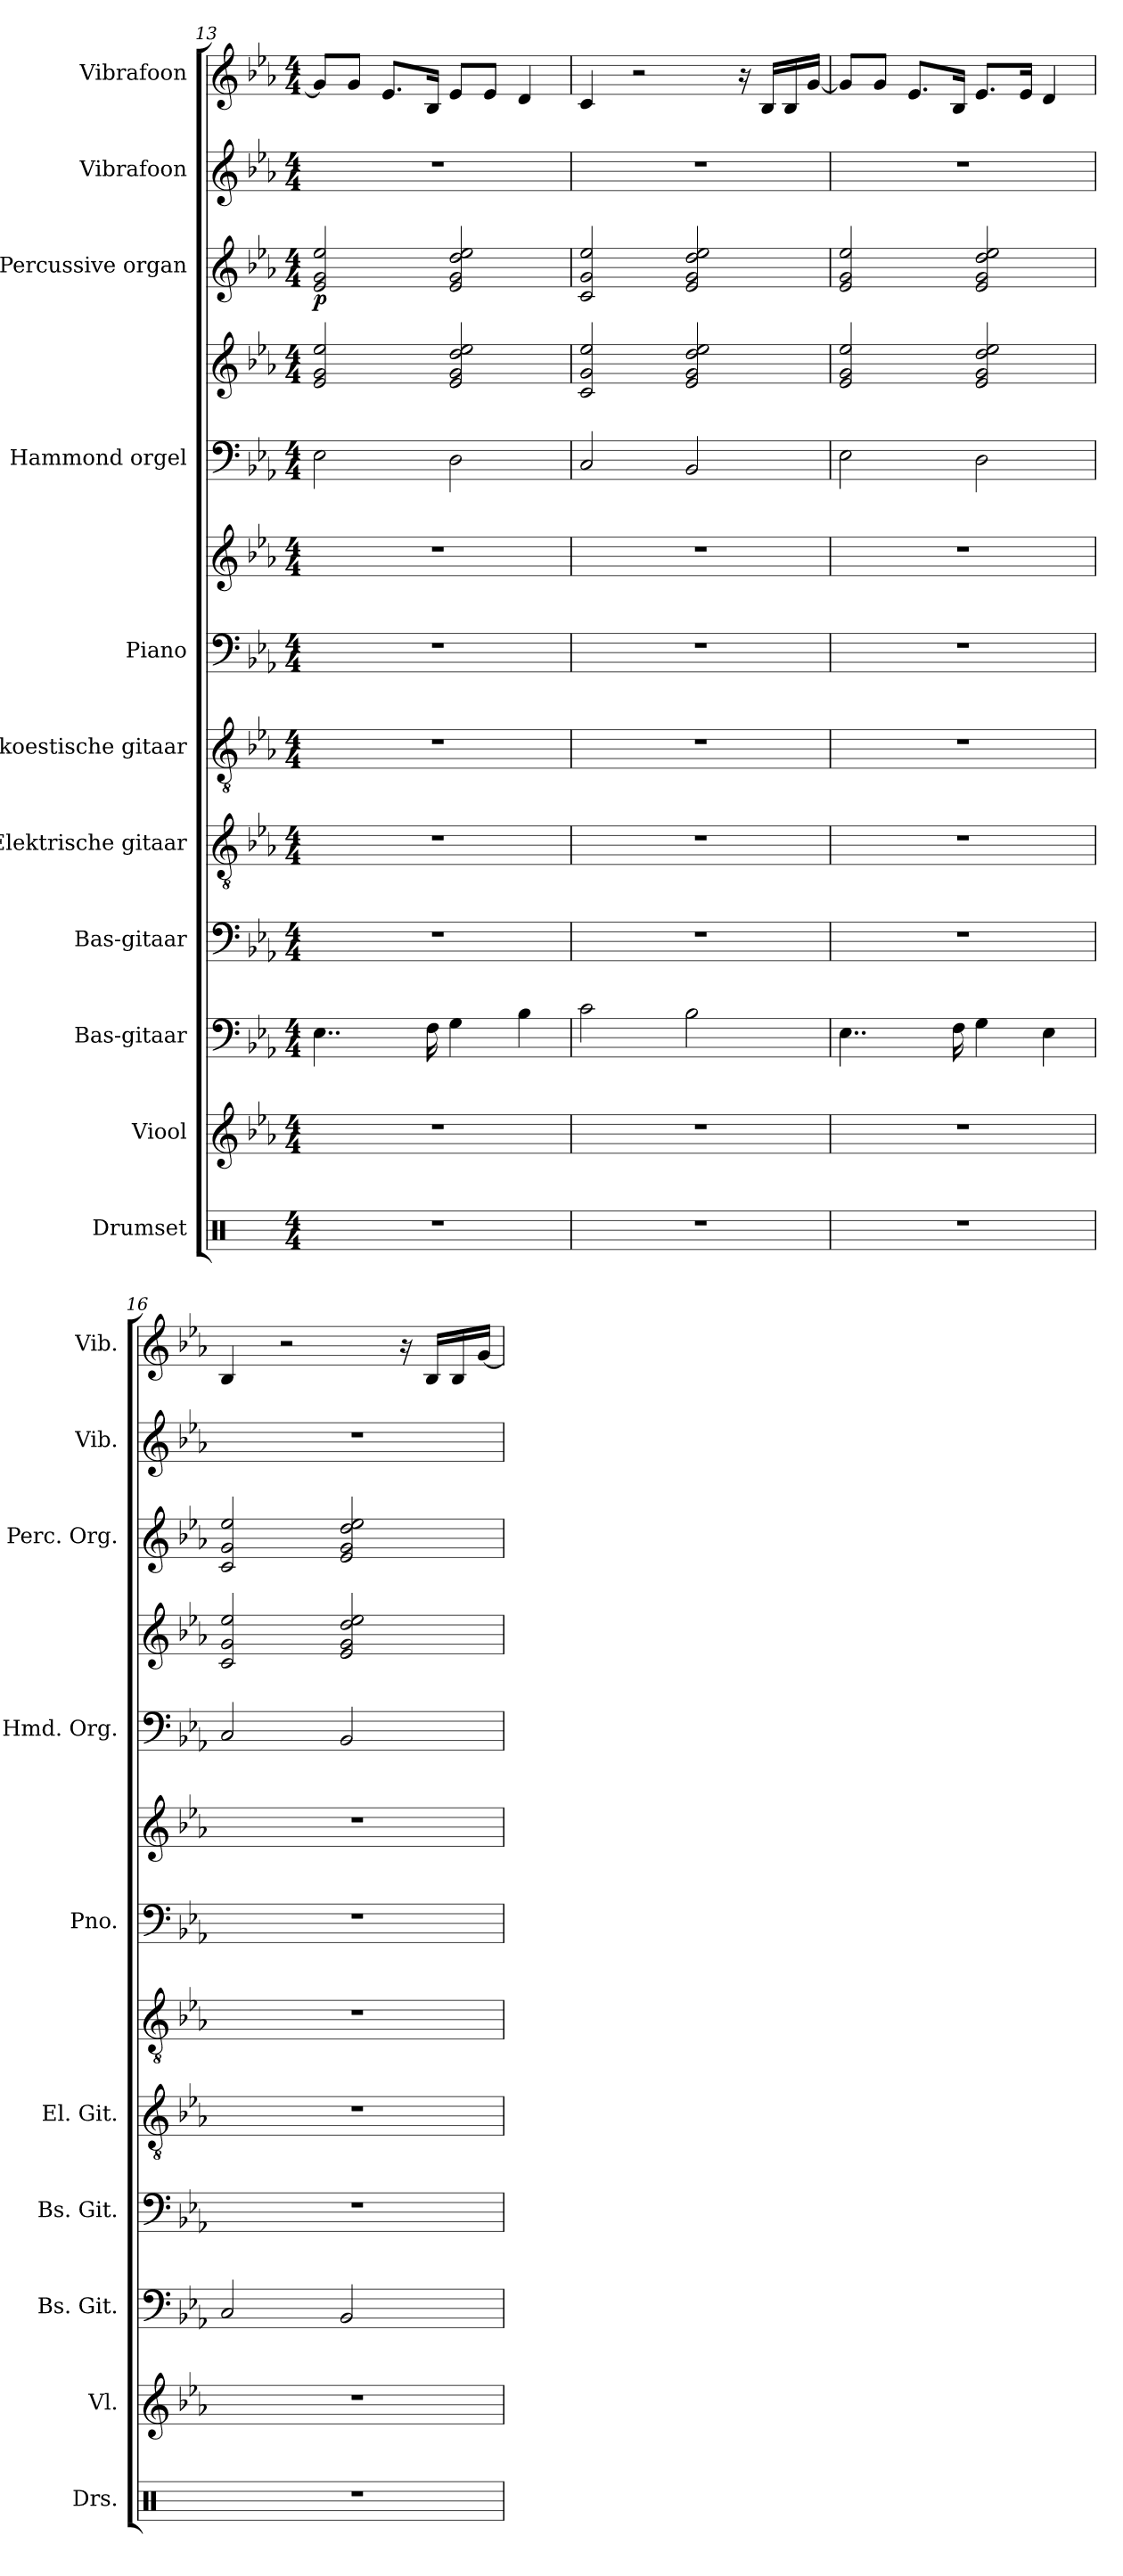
**kern	**kern	**kern	**kern	**kern	**kern	**kern	**kern	**kern	**kern	**kern	**dynam	**kern	**kern
*part11	*part10	*part9	*part8	*part7	*part6	*part5	*part5	*part4	*part4	*part3	*part3	*part2	*part1
*staff13	*staff12	*staff11	*staff10	*staff9	*staff8	*staff7	*staff6	*staff5	*staff4	*staff3	*staff3	*staff2	*staff1
*I"Drumset	*I"Viool	*I"Bas-gitaar	*I"Bas-gitaar	*I"Elektrische gitaar	*I"Akoestische gitaar	*I"Piano	*	*I"Hammond orgel	*	*I"Percussive organ	*	*I"Vibrafoon	*I"Vibrafoon
*I'Drs.	*I'Vl.	*I'Bs. Git.	*I'Bs. Git.	*I'El. Git.	*	*I'Pno.	*	*I'Hmd. Org.	*	*I'Perc. Org.	*	*I'Vib.	*I'Vib.
*clefX	*clefG2	*clefF4	*clefF4	*clefGv2	*clefGv2	*clefF4	*clefG2	*clefF4	*clefG2	*clefG2	*	*clefG2	*clefG2
*	*	*ITrd7c12	*ITrd7c12	*	*	*	*	*	*	*	*	*	*
*k[]	*k[b-e-a-]	*k[b-e-a-]	*k[b-e-a-]	*k[b-e-a-]	*k[b-e-a-]	*k[b-e-a-]	*k[b-e-a-]	*k[b-e-a-]	*k[b-e-a-]	*k[b-e-a-]	*	*k[b-e-a-]	*k[b-e-a-]
*M4/4	*M4/4	*M4/4	*M4/4	*M4/4	*M4/4	*M4/4	*M4/4	*M4/4	*M4/4	*M4/4	*	*M4/4	*M4/4
=13	=13	=13	=13	=13	=13	=13	=13	=13	=13	=13	=13	=13	=13
!	!	!	!	!	!	!	!	!	!	!	!LO:DY:b	!	!
1r	1r	4..EE-\	1r	1r	1r	1r	1r	2E-\	2e-/ 2g/ 2ee-/	2e-/ 2g/ 2ee-/	p	1r	8g/L]
.	.	.	.	.	.	.	.	.	.	.	.	.	8g/J
.	.	.	.	.	.	.	.	.	.	.	.	.	8.e-/L
.	.	16FF\	.	.	.	.	.	.	.	.	.	.	16B-/Jk
.	.	4GG\	.	.	.	.	.	2D\	2e-/ 2g/ 2dd/ 2ee-/	2e-/ 2g/ 2dd/ 2ee-/	.	.	8e-/L
.	.	.	.	.	.	.	.	.	.	.	.	.	8e-/J
.	.	4BB-\	.	.	.	.	.	.	.	.	.	.	4d/
=14	=14	=14	=14	=14	=14	=14	=14	=14	=14	=14	=14	=14	=14
1r	1r	2C\	1r	1r	1r	1r	1r	2C/	2c/ 2g/ 2ee-/	2c/ 2g/ 2ee-/	.	1r	4c/
.	.	.	.	.	.	.	.	.	.	.	.	.	2r
.	.	2BB-\	.	.	.	.	.	2BB-/	2e-/ 2g/ 2dd/ 2ee-/	2e-/ 2g/ 2dd/ 2ee-/	.	.	.
.	.	.	.	.	.	.	.	.	.	.	.	.	16r
.	.	.	.	.	.	.	.	.	.	.	.	.	16B-/LL
.	.	.	.	.	.	.	.	.	.	.	.	.	16B-/
.	.	.	.	.	.	.	.	.	.	.	.	.	[16g/JJ
=15	=15	=15	=15	=15	=15	=15	=15	=15	=15	=15	=15	=15	=15
1r	1r	4..EE-\	1r	1r	1r	1r	1r	2E-\	2e-/ 2g/ 2ee-/	2e-/ 2g/ 2ee-/	.	1r	8g/L]
.	.	.	.	.	.	.	.	.	.	.	.	.	8g/J
.	.	.	.	.	.	.	.	.	.	.	.	.	8.e-/L
.	.	16FF\	.	.	.	.	.	.	.	.	.	.	16B-/Jk
.	.	4GG\	.	.	.	.	.	2D\	2e-/ 2g/ 2dd/ 2ee-/	2e-/ 2g/ 2dd/ 2ee-/	.	.	8.e-/L
.	.	.	.	.	.	.	.	.	.	.	.	.	16e-/Jk
.	.	4EE-\	.	.	.	.	.	.	.	.	.	.	4d/
!!LO:PB:g=z
=16	=16	=16	=16	=16	=16	=16	=16	=16	=16	=16	=16	=16	=16
1r	1r	2CC/	1r	1r	1r	1r	1r	2C/	2c/ 2g/ 2ee-/	2c/ 2g/ 2ee-/	.	1r	4B-/
.	.	.	.	.	.	.	.	.	.	.	.	.	2r
.	.	2BBB-/	.	.	.	.	.	2BB-/	2e-/ 2g/ 2dd/ 2ee-/	2e-/ 2g/ 2dd/ 2ee-/	.	.	.
.	.	.	.	.	.	.	.	.	.	.	.	.	16r
.	.	.	.	.	.	.	.	.	.	.	.	.	16B-/LL
.	.	.	.	.	.	.	.	.	.	.	.	.	16B-/
.	.	.	.	.	.	.	.	.	.	.	.	.	[16g/JJ
=	=	=	=	=	=	=	=	=	=	=	=	=	=
*-	*-	*-	*-	*-	*-	*-	*-	*-	*-	*-	*-	*-	*-
